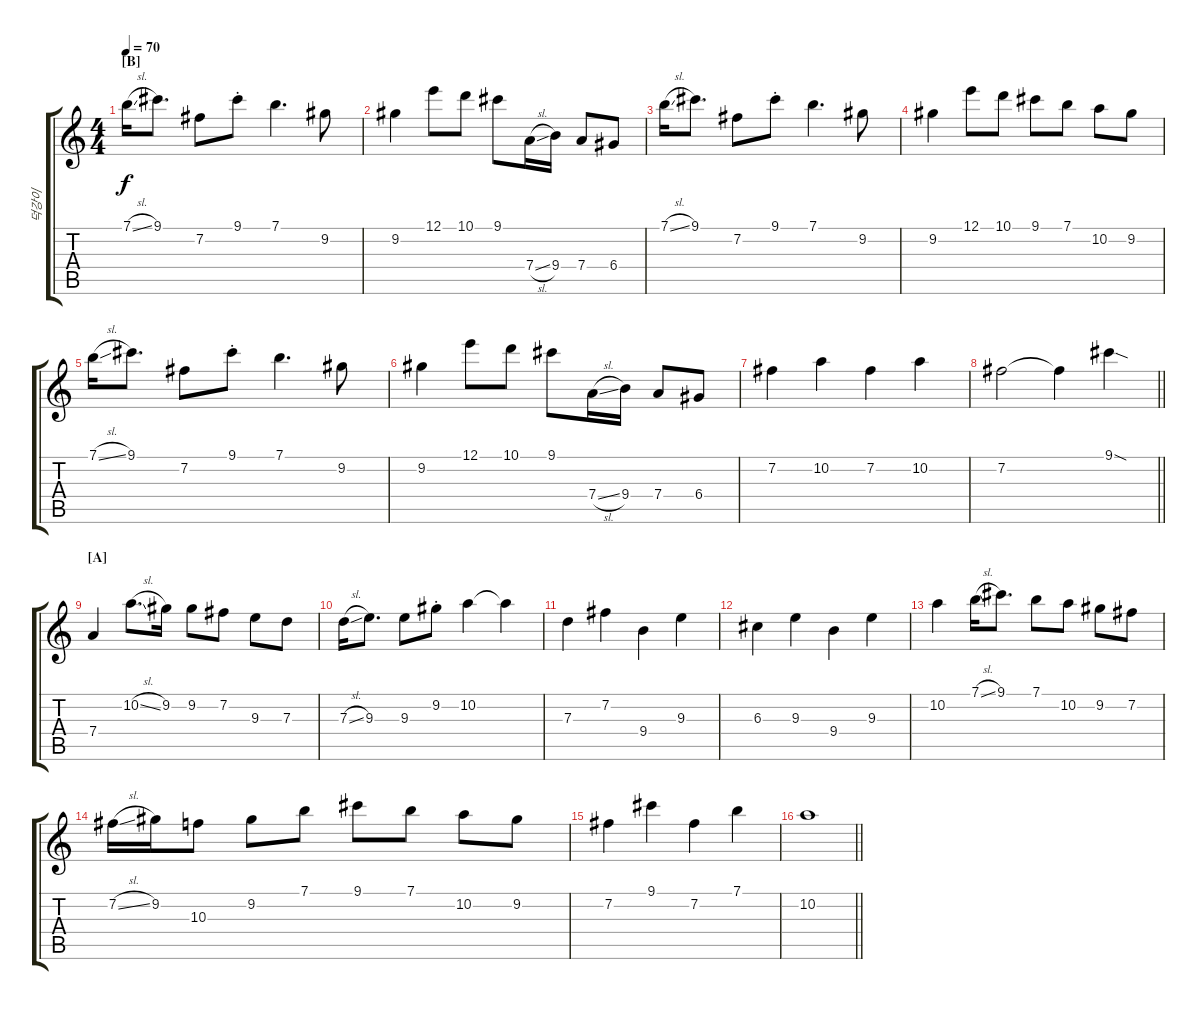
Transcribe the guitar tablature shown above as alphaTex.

\track ("덕강이" "덕강이") {instrument acousticguitarsteel}
\staff {score tabs}
\tuning (E4 B3 G3 D3 A2 E2) {hide}
\ts (4 4)
\section ("" "[B]")
\tempo 70
\clef g2
\ks c
7.1{sl}.16{dy f} 9.1.8{d} 7.2.8 9.1{st}.8 7.1.4{d} 9.2.8 |
9.2.4 12.1.8 10.1.8 9.1.8 7.4{sl}.16 9.4.16 7.4.8 6.4.8 |
7.1{sl}.16 9.1.8{d} 7.2.8 9.1{st}.8 7.1.4{d} 9.2.8 |
9.2.4 12.1.8 10.1.8 9.1.8 7.1.8 10.2.8 9.2.8 |
7.1{sl}.16 9.1.8{d} 7.2.8 9.1{st}.8 7.1.4{d} 9.2.8 |
9.2.4 12.1.8 10.1.8 9.1.8 7.4{sl}.16 9.4.16 7.4.8 6.4.8 |
7.2.4 10.2.4 7.2.4 10.2.4 |
\barLineRight lightlight
7.2.2 7.2{t}.4 9.1{sod}.4 |
\section ("" "[A]")
7.4.4 10.2{sl}.8{d} 9.2.16 9.2.8 7.2.8 9.3.8 7.3.8 |
7.3{sl}.16 9.3.8{d} 9.3.8 9.2{st}.8 10.2.4 10.2{t}.4 |
7.3.4 7.2.4 9.4.4 9.3.4 |
6.3.4 9.3.4 9.4.4 9.3.4 |
10.2.4 7.1{sl}.16 9.1.8{d} 7.1.8 10.2.8 9.2.8 7.2.8 |
7.2{sl}.16 9.2.16 10.3.8 9.2.8 7.1.8 9.1.8 7.1.8 10.2.8 9.2.8 |
7.2.4 9.1.4 7.2.4 7.1.4 |
\barLineRight lightlight
10.2.1
